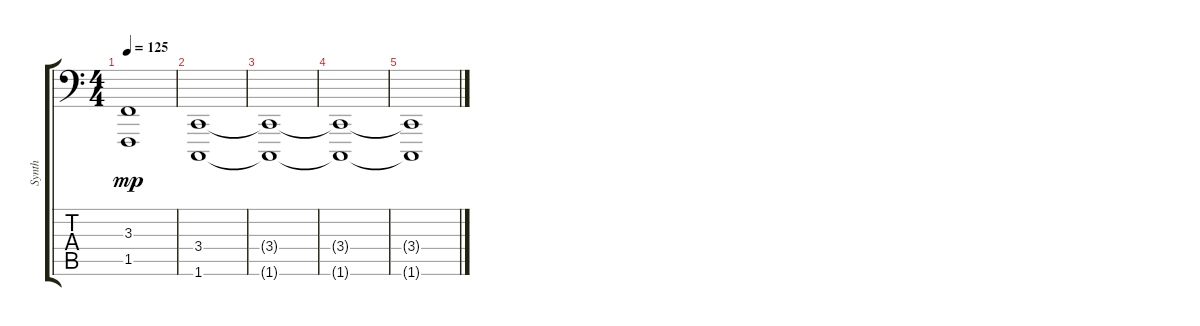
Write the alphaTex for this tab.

\track ("Synth" "Synth") {instrument lead2sawtooth}
\staff {score tabs}
\tuning (C3 G2 D2 A1 E1 B0) {hide}
\ts (4 4)
\tempo 125
\clef f4
\ks c
(3.3{t} 1.5{t}).1{dy mp} |
(3.4 1.6).1{volume 8} |
(3.4{t} 1.6{t}).1 |
(3.4{t} 1.6{t}).1{volume 1} |
(3.4{t} 1.6{t}).1
